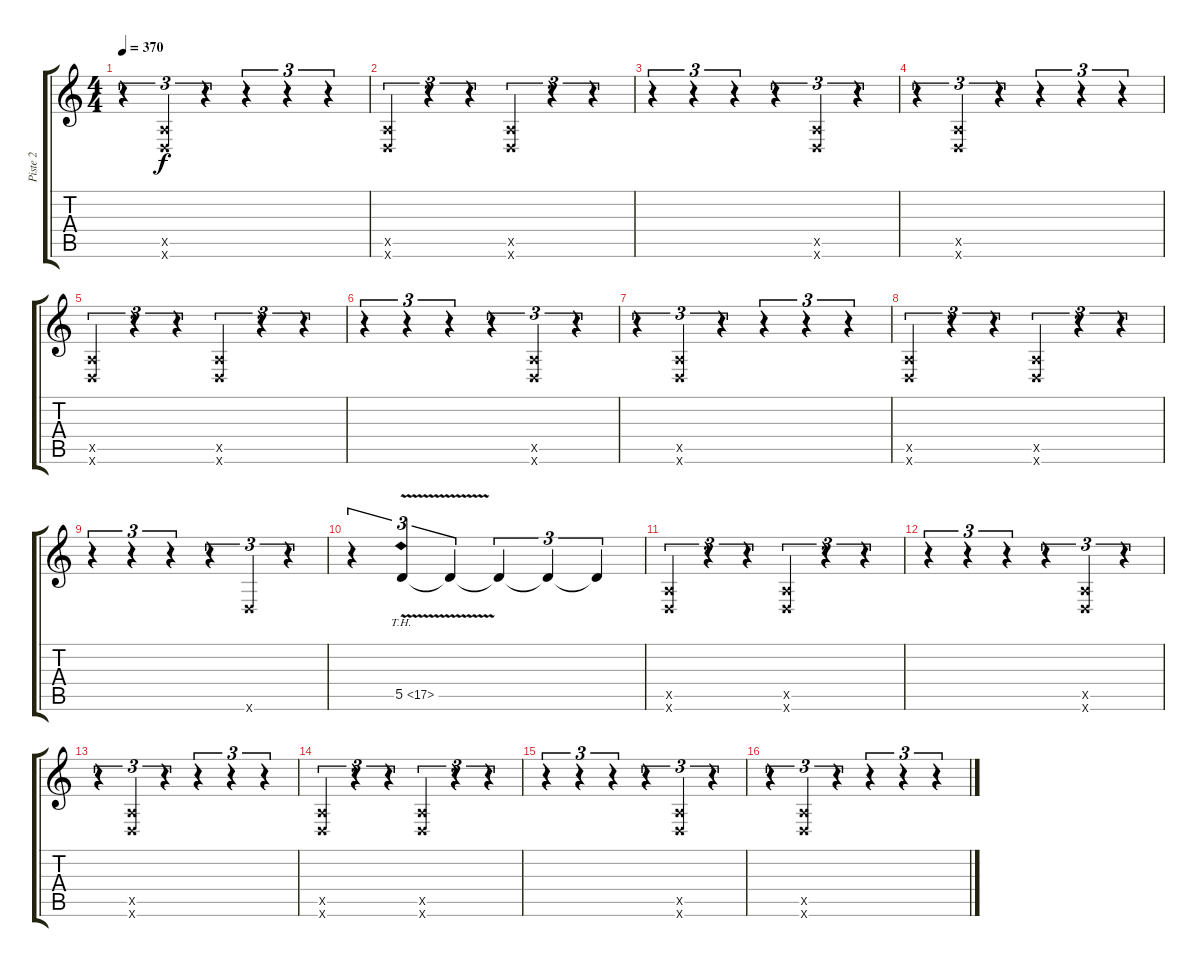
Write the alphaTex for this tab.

\track ("Piste 2" "Piste 2") {instrument distortionguitar}
\staff {score tabs}
\tuning (E4 B3 G3 D3 A2 D2) {hide}
\ts (4 4)
\tempo 370
\clef g2
\ks c
r.4{tu (3 2) dy f} (0.5{x} 0.6{x}).4{tu (3 2)} r.4{tu (3 2)} r.4{tu (3 2)} r.4{tu (3 2)} r.4{tu (3 2)} |
(0.5{x} 0.6{x}).4{tu (3 2)} r.4{tu (3 2)} r.4{tu (3 2)} (0.5{x} 0.6{x}).4{tu (3 2)} r.4{tu (3 2)} r.4{tu (3 2)} |
r.4{tu (3 2)} r.4{tu (3 2)} r.4{tu (3 2)} r.4{tu (3 2)} (0.5{x} 0.6{x}).4{tu (3 2)} r.4{tu (3 2)} |
r.4{tu (3 2)} (0.5{x} 0.6{x}).4{tu (3 2)} r.4{tu (3 2)} r.4{tu (3 2)} r.4{tu (3 2)} r.4{tu (3 2)} |
(0.5{x} 0.6{x}).4{tu (3 2)} r.4{tu (3 2)} r.4{tu (3 2)} (0.5{x} 0.6{x}).4{tu (3 2)} r.4{tu (3 2)} r.4{tu (3 2)} |
r.4{tu (3 2)} r.4{tu (3 2)} r.4{tu (3 2)} r.4{tu (3 2)} (0.5{x} 0.6{x}).4{tu (3 2)} r.4{tu (3 2)} |
r.4{tu (3 2)} (0.5{x} 0.6{x}).4{tu (3 2)} r.4{tu (3 2)} r.4{tu (3 2)} r.4{tu (3 2)} r.4{tu (3 2)} |
(0.5{x} 0.6{x}).4{tu (3 2)} r.4{tu (3 2)} r.4{tu (3 2)} (0.5{x} 0.6{x}).4{tu (3 2)} r.4{tu (3 2)} r.4{tu (3 2)} |
r.4{tu (3 2)} r.4{tu (3 2)} r.4{tu (3 2)} r.4{tu (3 2)} 0.6{x}.4{tu (3 2)} r.4{tu (3 2)} |
r.4{tu (3 2)} 5.5{th 12 v}.4{tu (3 2)} 5.5{t}.4{tu (3 2)} 5.5{t}.4{tu (3 2)} 5.5{t}.4{tu (3 2)} 5.5{t}.4{tu (3 2)} |
(0.5{x} 0.6{x}).4{tu (3 2)} r.4{tu (3 2)} r.4{tu (3 2)} (0.5{x} 0.6{x}).4{tu (3 2)} r.4{tu (3 2)} r.4{tu (3 2)} |
r.4{tu (3 2)} r.4{tu (3 2)} r.4{tu (3 2)} r.4{tu (3 2)} (0.5{x} 0.6{x}).4{tu (3 2)} r.4{tu (3 2)} |
r.4{tu (3 2)} (0.5{x} 0.6{x}).4{tu (3 2)} r.4{tu (3 2)} r.4{tu (3 2)} r.4{tu (3 2)} r.4{tu (3 2)} |
(0.5{x} 0.6{x}).4{tu (3 2)} r.4{tu (3 2)} r.4{tu (3 2)} (0.5{x} 0.6{x}).4{tu (3 2)} r.4{tu (3 2)} r.4{tu (3 2)} |
r.4{tu (3 2)} r.4{tu (3 2)} r.4{tu (3 2)} r.4{tu (3 2)} (0.5{x} 0.6{x}).4{tu (3 2)} r.4{tu (3 2)} |
r.4{tu (3 2)} (0.5{x} 0.6{x}).4{tu (3 2)} r.4{tu (3 2)} r.4{tu (3 2)} r.4{tu (3 2)} r.4{tu (3 2)}
